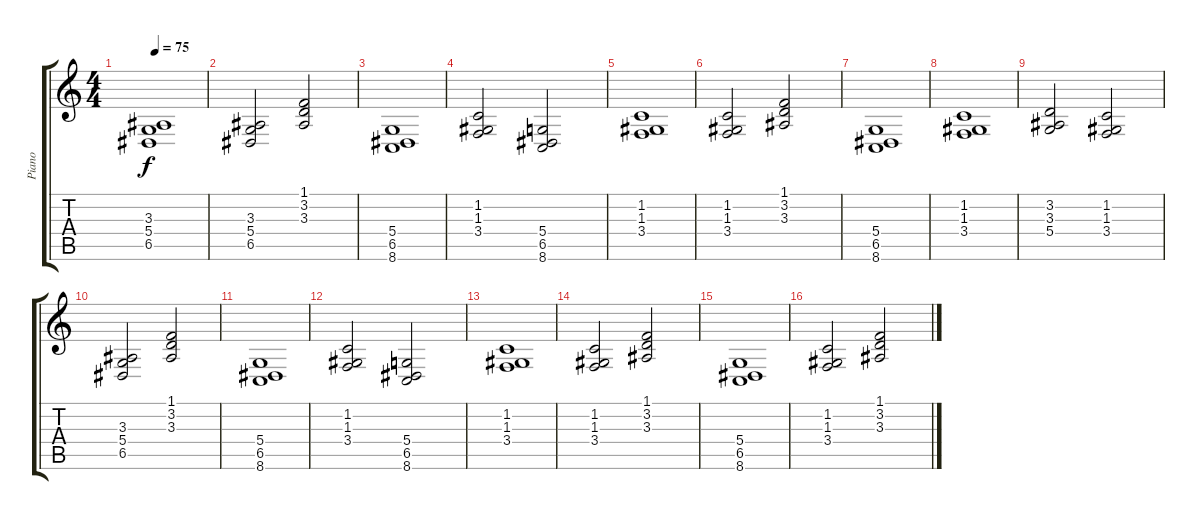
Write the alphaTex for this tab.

\track ("Piano" "Piano") {instrument acousticgrandpiano}
\staff {score tabs}
\tuning (E4 B3 G3 D3 A2 E2) {hide}
\ts (4 4)
\tempo 75
\clef g2
\ks c
(3.3 5.4 6.5).1{dy f} |
(3.3 5.4 6.5).2 (1.1 3.2 3.3).2 |
(5.4 6.5 8.6).1 |
(1.2 1.3 3.4).2 (5.4 6.5 8.6).2 |
(1.2 1.3 3.4).1 |
(1.2 1.3 3.4).2 (1.1 3.2 3.3).2 |
(5.4 6.5 8.6).1 |
(1.2 1.3 3.4).1 |
(3.2 3.3 5.4).2 (1.2 1.3 3.4).2 |
(3.3 5.4 6.5).2 (1.1 3.2 3.3).2 |
(5.4 6.5 8.6).1 |
(1.2 1.3 3.4).2 (5.4 6.5 8.6).2 |
(1.2 1.3 3.4).1 |
(1.2 1.3 3.4).2 (1.1 3.2 3.3).2 |
(5.4 6.5 8.6).1 |
(1.2 1.3 3.4).2 (1.1 3.2 3.3).2
